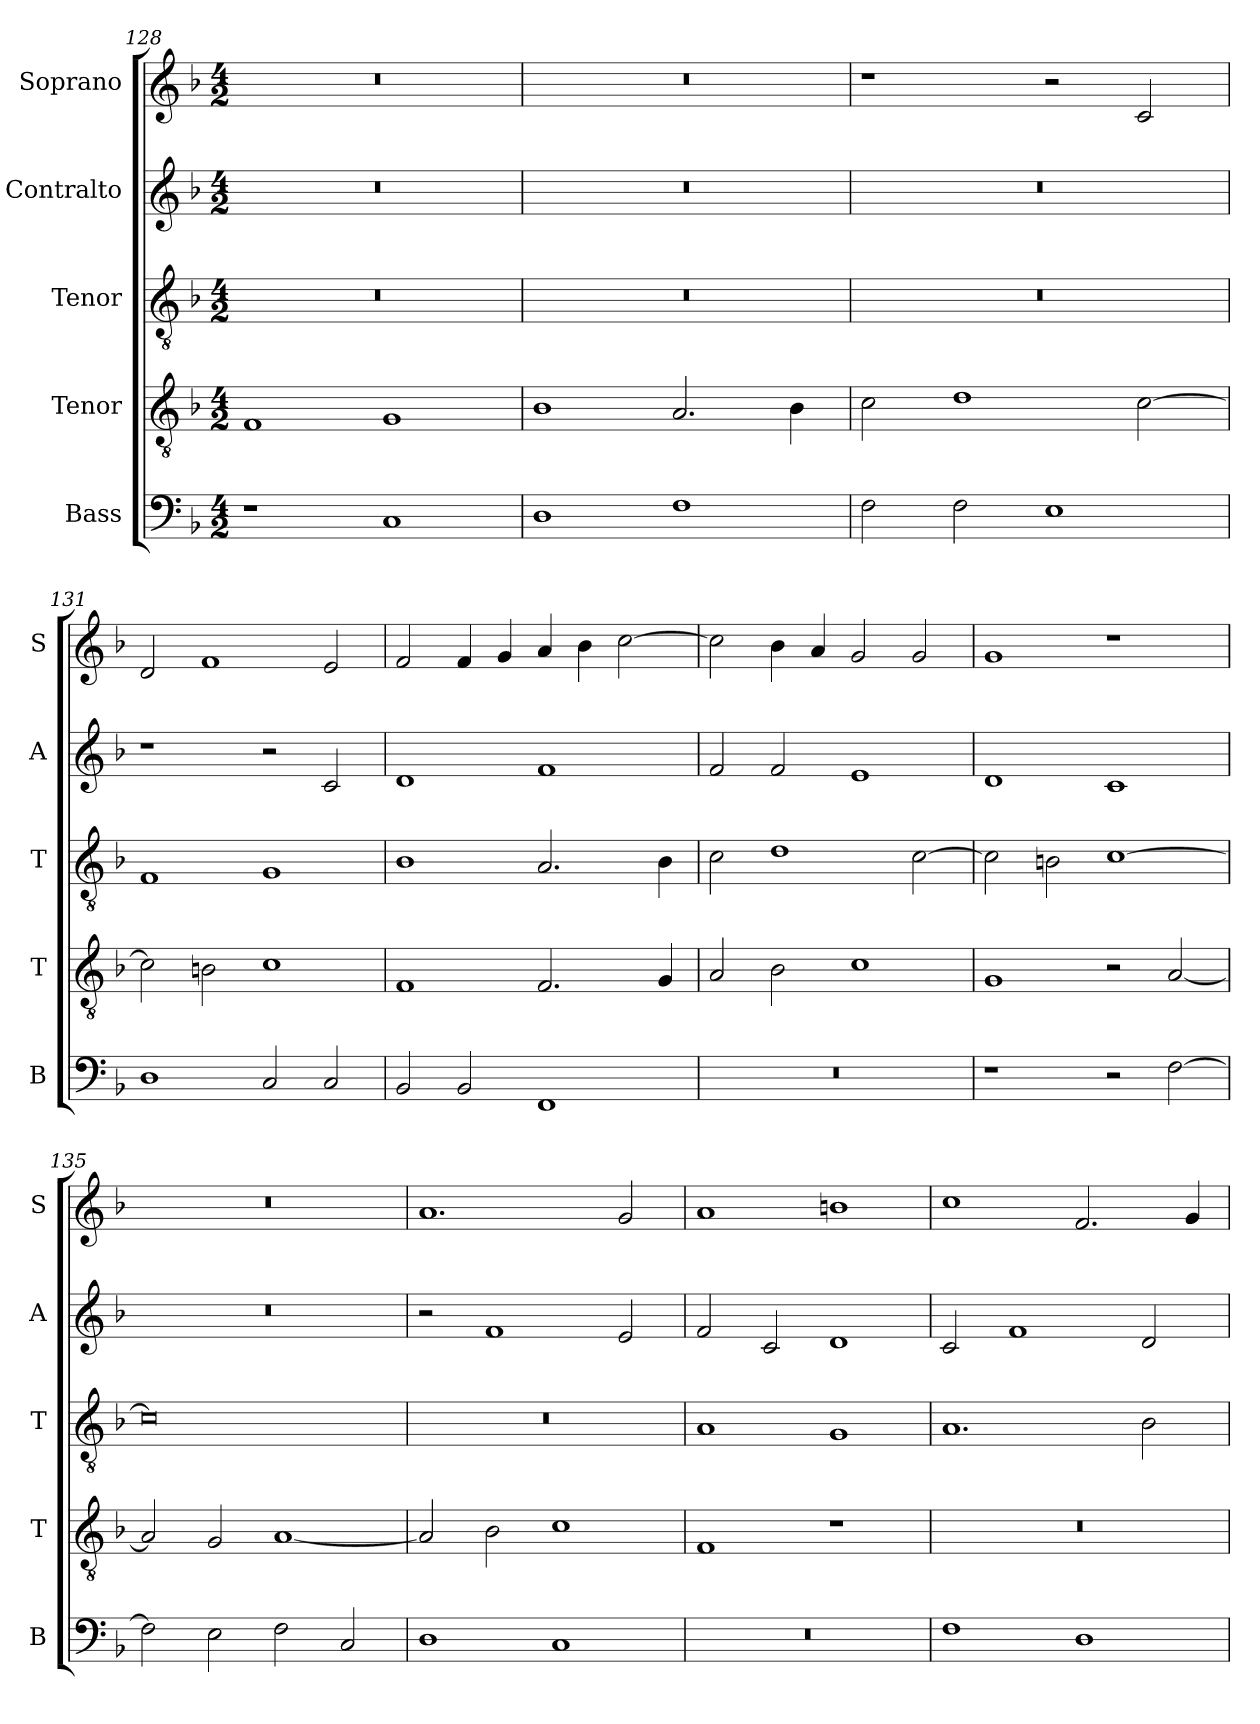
**kern	**kern	**kern	**kern	**kern
*part5	*part4	*part3	*part2	*part1
*staff5	*staff4	*staff3	*staff2	*staff1
*I"Bass	*I"Tenor	*I"Tenor	*I"Contralto	*I"Soprano
*I'B	*I'T	*I'T	*I'A	*I'S
*clefF4	*clefGv2	*clefGv2	*clefG2	*clefG2
*k[b-]	*k[b-]	*k[b-]	*k[b-]	*k[b-]
*F:ion	*F:ion	*F:ion	*F:ion	*F:ion
*M4/2	*M4/2	*M4/2	*M4/2	*M4/2
=128	=128	=128	=128	=128
1r	1F	0r	0r	0r
1C	1G	.	.	.
=129	=129	=129	=129	=129
1D	1B-	0r	0r	0r
1F	2.A	.	.	.
.	4B-	.	.	.
=130	=130	=130	=130	=130
2F	2c	0r	0r	1r
2F	1d	.	.	.
1E	.	.	.	2r
.	[2c	.	.	2c
=131	=131	=131	=131	=131
1D	2c]	1F	1r	2d
.	2Bn	.	.	1f
2C	1c	1G	2r	.
2C	.	.	2c	2e
=132	=132	=132	=132	=132
2BB-	1F	1B-	1d	2f
2BB-	.	.	.	4f
.	.	.	.	4g
1FF	2.F	2.A	1f	4a
.	.	.	.	4b-
.	.	.	.	[2cc
.	4G	4B-	.	.
=133	=133	=133	=133	=133
0r	2A	2c	2f	2cc]
.	2B-	1d	2f	4b-
.	.	.	.	4a
.	1c	.	1e	2g
.	.	[2c	.	2g
=134	=134	=134	=134	=134
1r	1G	2c]	1d	1g
.	.	2Bn	.	.
2r	2r	[1c	1c	1r
[2F	[2A	.	.	.
=135	=135	=135	=135	=135
2F]	2A]	0c]	0r	0r
2E	2G	.	.	.
2F	[1A	.	.	.
2C	.	.	.	.
=136	=136	=136	=136	=136
1D	2A]	0r	2r	1.a
.	2B-	.	1f	.
1C	1c	.	.	.
.	.	.	2e	2g
=137	=137	=137	=137	=137
0r	1F	1A	2f	1a
.	.	.	2c	.
.	1r	1G	1d	1bn
=138	=138	=138	=138	=138
1F	0r	1.A	2c	1cc
.	.	.	1f	.
1D	.	.	.	2.f
.	.	2B-	2d	.
.	.	.	.	4g
=	=	=	=	=
*-	*-	*-	*-	*-
